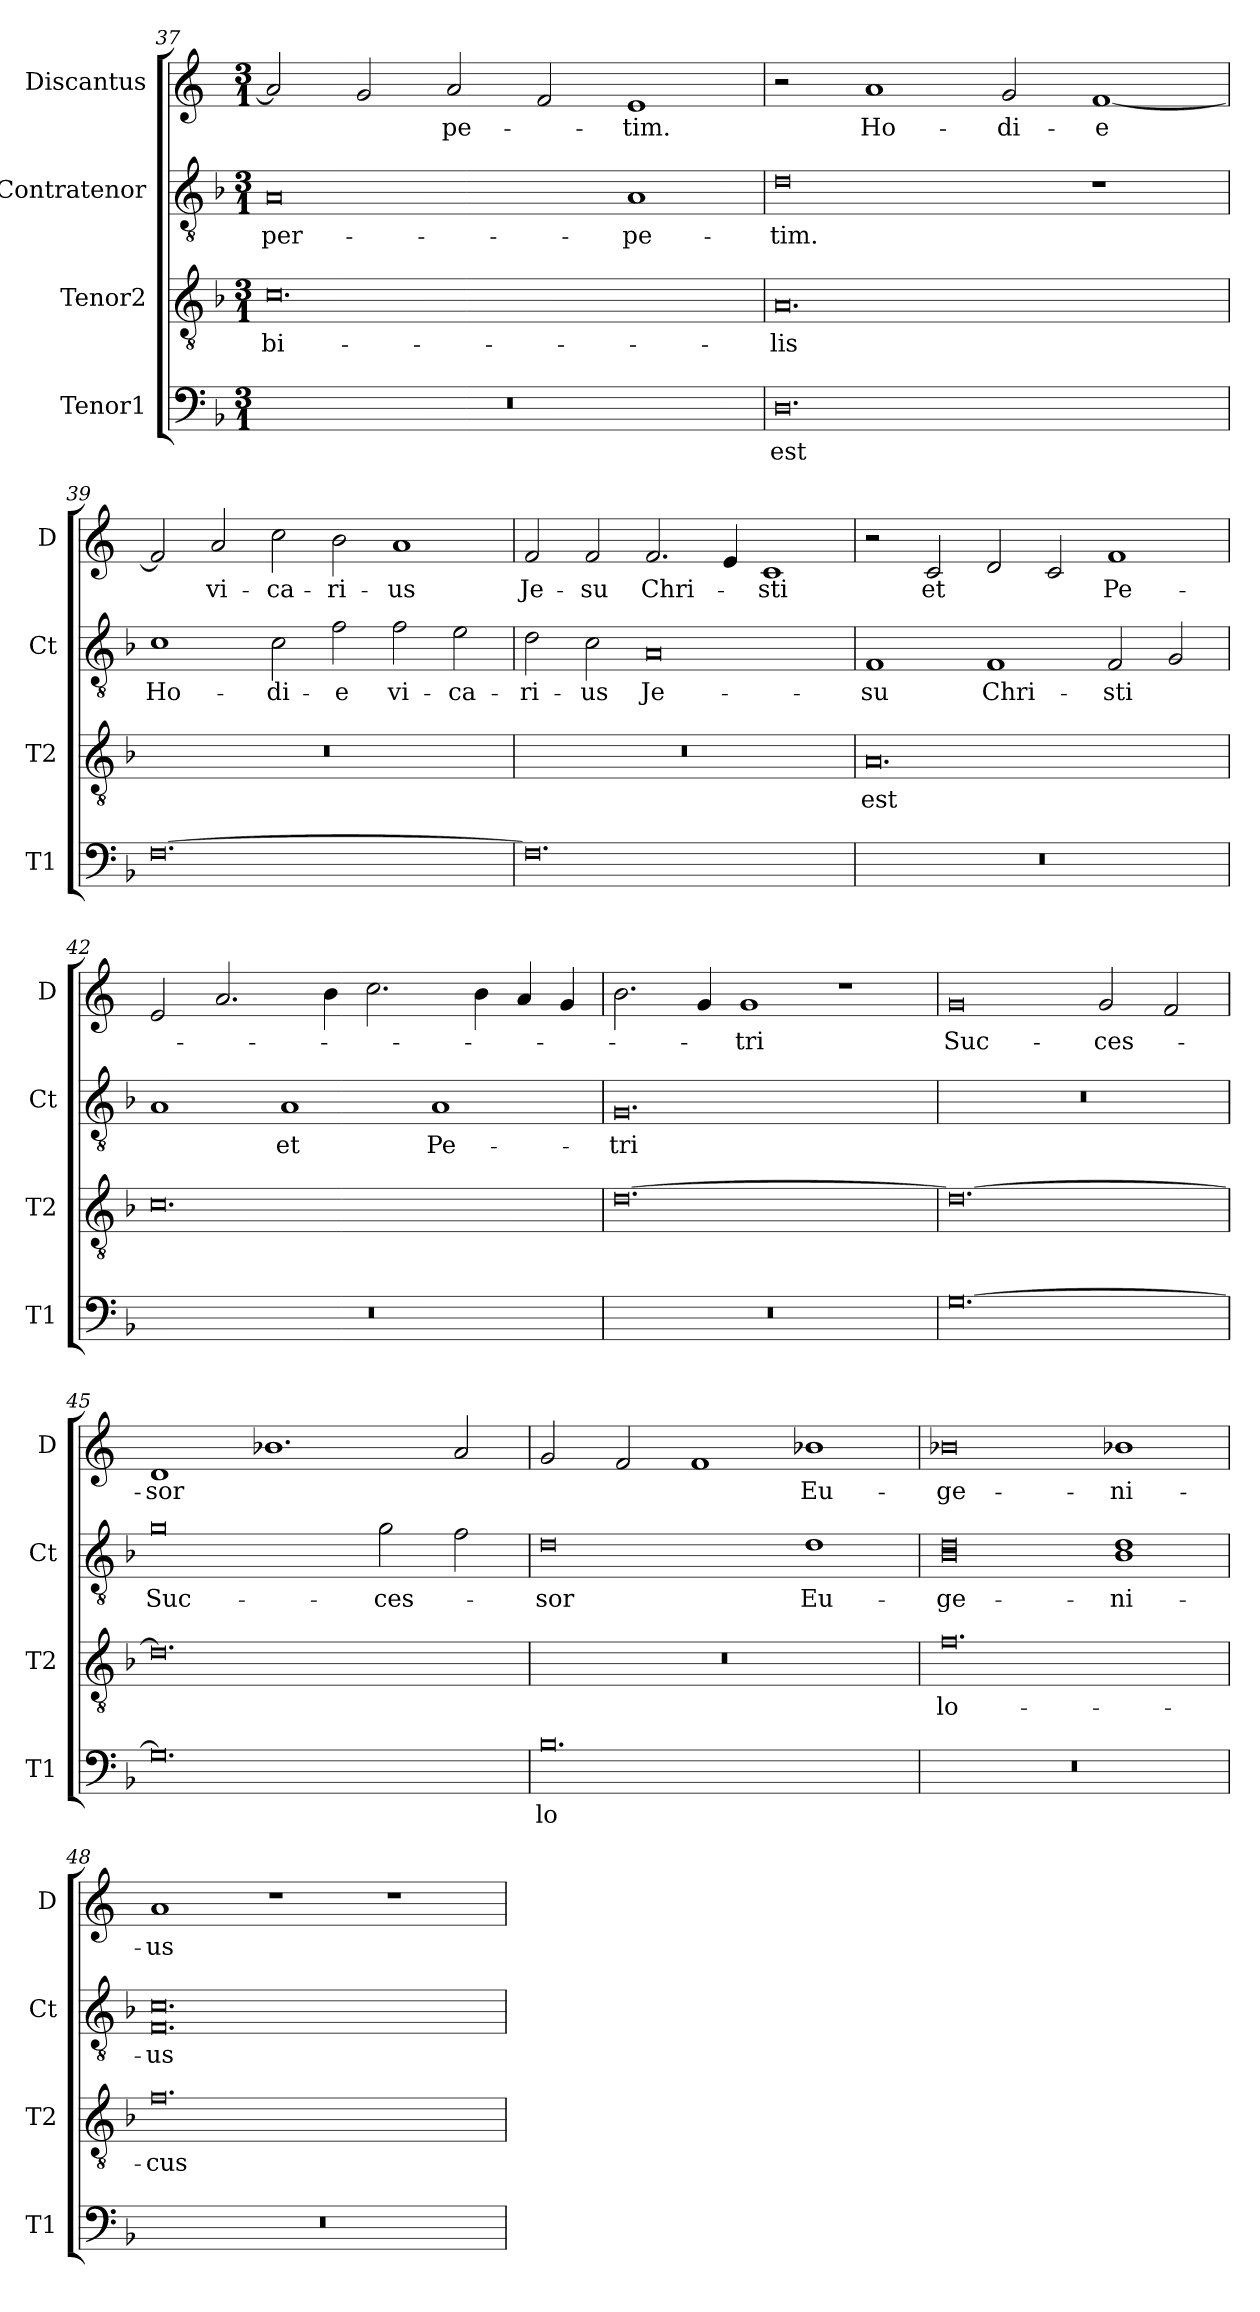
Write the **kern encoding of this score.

**kern	**text	**kern	**text	**kern	**text	**kern	**text
*part4	*part4	*part3	*part3	*part2	*part2	*part1	*part1
*staff4	*staff4	*staff3	*staff3	*staff2	*staff2	*staff1	*staff1
*I"Tenor1	*	*I"Tenor2	*	*I"Contratenor	*	*I"Discantus	*
*I'T1	*	*I'T2	*	*I'Ct	*	*I'D	*
*clefF4	*	*clefGv2	*	*clefGv2	*	*clefG2	*
*k[b-]	*	*k[b-]	*	*k[b-]	*	*k[]	*
*M3/1	*	*M3/1	*	*M3/1	*	*M3/1	*
=37	=37	=37	=37	=37	=37	=37	=37
0.r	.	0.c	-bi-	0A	per-	2a/]	.
.	.	.	.	.	.	2g/	.
.	.	.	.	.	.	2a/	-pe-
.	.	.	.	.	.	2f/	.
.	.	.	.	1A	-pe-	1e	-tim.
=38	=38	=38	=38	=38	=38	=38	=38
0.D	est	0.A	-lis	0d	-tim.	2r	.
.	.	.	.	.	.	1a	Ho-
.	.	.	.	.	.	2g/	-di-
.	.	.	.	1r	.	[1f	-e
=39	=39	=39	=39	=39	=39	=39	=39
[0.F	.	0.r	.	1c	Ho-	2f/]	.
.	.	.	.	.	.	2a/	vi-
.	.	.	.	2c\	-di-	2cc\	-ca-
.	.	.	.	2f\	-e	2b\	-ri-
.	.	.	.	2f\	vi-	1a	-us
.	.	.	.	2e\	-ca-	.	.
=40	=40	=40	=40	=40	=40	=40	=40
0.F]	.	0.r	.	2d\	-ri-	2f/	Je-
.	.	.	.	2c\	-us	2f/	-su
.	.	.	.	0A	Je-	2.f/	Chri-
.	.	.	.	.	.	4e/	.
.	.	.	.	.	.	1c	-sti
=41	=41	=41	=41	=41	=41	=41	=41
0.r	.	0.A	est	1F	-su	2r	.
.	.	.	.	.	.	2c/	et
.	.	.	.	1F	Chri-	2d/	.
.	.	.	.	.	.	2c/	.
.	.	.	.	2F/	-sti	1f	Pe-
.	.	.	.	2G/	.	.	.
=42	=42	=42	=42	=42	=42	=42	=42
0.r	.	0.c	.	1A	.	2e/	.
.	.	.	.	.	.	2.a/	.
.	.	.	.	1A	et	.	.
.	.	.	.	.	.	4b\	.
.	.	.	.	.	.	2.cc\	.
.	.	.	.	1A	Pe-	.	.
.	.	.	.	.	.	4b\	.
.	.	.	.	.	.	4a/	.
.	.	.	.	.	.	4g/	.
=43	=43	=43	=43	=43	=43	=43	=43
0.r	.	[0.d	.	0.G	-tri	2.b\	.
.	.	.	.	.	.	4g/	.
.	.	.	.	.	.	1g	-tri
.	.	.	.	.	.	1r	.
=44	=44	=44	=44	=44	=44	=44	=44
[0.G	.	0.d_	.	0.r	.	0g	Suc-
.	.	.	.	.	.	2g/	-ces-
.	.	.	.	.	.	2f/	.
=45	=45	=45	=45	=45	=45	=45	=45
0.G]	.	0.d]	.	0g	Suc-	1d	-sor
.	.	.	.	.	.	1.b-X	.
.	.	.	.	2g\	-ces-	.	.
.	.	.	.	2f\	.	2a/	.
=46	=46	=46	=46	=46	=46	=46	=46
0.B-	lo-	0.r	.	0d	-sor	2g/	.
.	.	.	.	.	.	2f/	.
.	.	.	.	.	.	1f	.
.	.	.	.	1d	Eu-	1b-X	Eu-
=47	=47	=47	=47	=47	=47	=47	=47
0.r	.	0.f	lo-	0B-\ 0d\	-ge-	0b-X	-ge-
.	.	.	.	1B-\ 1d\	-ni-	1b-X	-ni-
=48	=48	=48	=48	=48	=48	=48	=48
0.r	.	0.f	-cus	0.F\ 0.c\	-us	1a	-us
.	.	.	.	.	.	1r	.
.	.	.	.	.	.	1r	.
=	=	=	=	=	=	=	=
*-	*-	*-	*-	*-	*-	*-	*-
